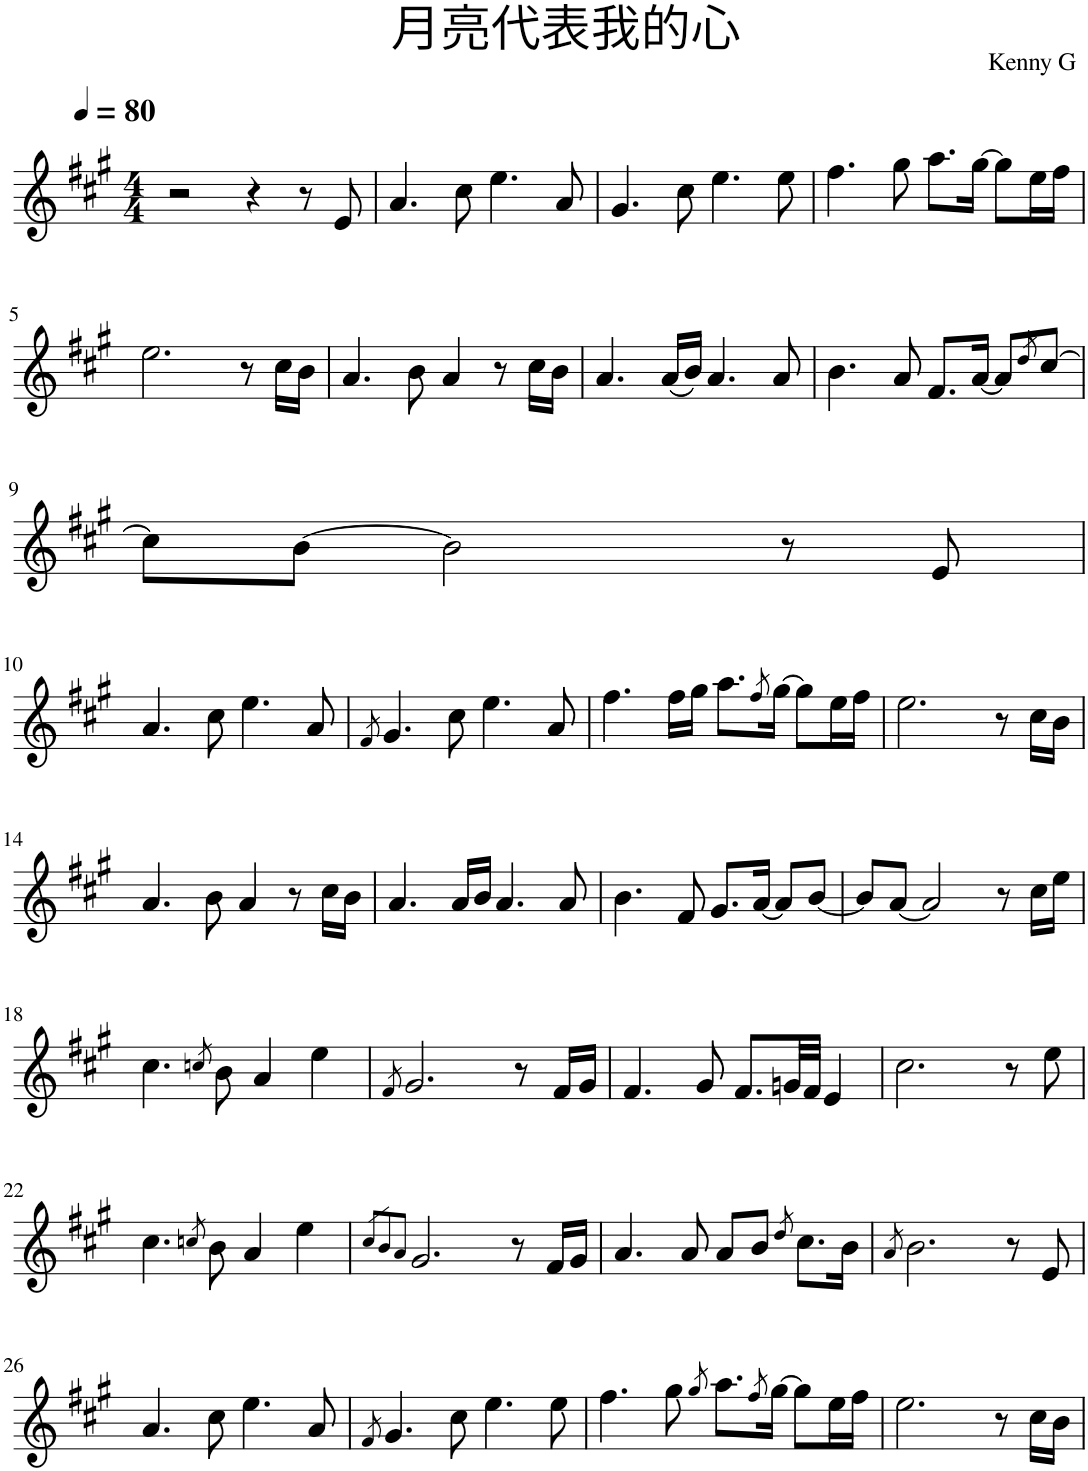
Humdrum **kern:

**kern
*part1
*staff1
*I"Voice
*I'V
*clefG2
*k[f#c#g#]
*M4/4
=1
2r
4r
8r
8e/
=2
*MM80
4.a/
8cc#\
4.ee\
8a/
=3
4.g#/
8cc#\
4.ee\
8ee\
=4
4.ff#\
8gg#\
8.aa\L
[>16gg#\Jk
8gg#\L]
16ee\L
16ff#\JJ
!!LO:LB:g=z
=5
2.ee\
8r
16cc#\LL
16b\JJ
=6
4.a/
8b\
4a/
8r
16cc#\LL
16b\JJ
=7
4.a/
(<16a/LL
16b/JJ)
4.a/
8a/
=8
4.b\
8a/
8.f#/L
[<16a/Jk
8a/L]
8qdd/
[>8cc#/J
!!LO:LB:g=z
=9
8cc#\L]
[>8b\J
2b\]
8r
8e/
!!LO:LB:g=z
=10
4.a/
8cc#\
4.ee\
8a/
=11
8qf#/
4.g#/
8cc#\
4.ee\
8a/
=12
4.ff#\
16ff#\LL
16gg#\JJ
8.aa\L
8qff#/
[>16gg#\Jk
8gg#\L]
16ee\L
16ff#\JJ
=13
2.ee\
8r
16cc#\LL
16b\JJ
!!LO:LB:g=z
=14
4.a/
8b\
4a/
8r
16cc#\LL
16b\JJ
=15
4.a/
16a/LL
16b/JJ
4.a/
8a/
=16
4.b\
8f#/
8.g#/L
[<16a/Jk
8a/L]
[<8b/J
=17
8b/L]
[<8a/J
2a/]
8r
16cc#\LL
16ee\JJ
!!LO:LB:g=z
=18
4.cc#\
8qccn/
8b\
4a/
4ee\
=19
8qf#/
2.g#/
8r
16f#/LL
16g#/JJ
=20
4.f#/
8g#/
8.f#/L
32gn/LL
32f#/JJJ
4e/
=21
2.cc#\
8r
8ee\
!!LO:LB:g=z
=22
4.cc#\
8qccn/
8b\
4a/
4ee\
=23
8qcc#/L
8qb/
8qa/J
2.g#/
8r
16f#/LL
16g#/JJ
=24
4.a/
8a/
8a/L
8b/J
8qdd/
8.cc#\L
16b\Jk
=25
8qa/
2.b\
8r
8e/
!!LO:LB:g=z
=26
4.a/
8cc#\
4.ee\
8a/
=27
8qf#/
4.g#/
8cc#\
4.ee\
8ee\
=28
4.ff#\
8gg#\
8qgg#/
8.aa\L
8qff#/
[>16gg#\Jk
8gg#\L]
16ee\L
16ff#\JJ
=29
2.ee\
8r
16cc#\LL
16b\JJ
=
*-
